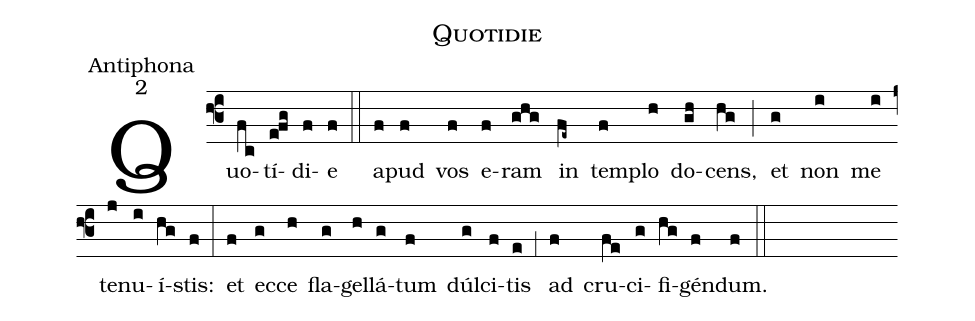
name:Quotidie;
office-part:Antiphona;
mode:2;
%%
(f3) Quo(fc)tí(e!fg)di(f)e(f) (::) a(f)pud(f) vos(f) e(f)ram(ghg) in(fe~) tem(f)plo(h) do(gh)cens,(hg) (;) et(g) non(i) me(i) te(j)nu(i)í(hg)stis:(f) (:) et(f) ec(g)ce(h) fla(g)gel(h)lá(g)tum(f) dúl(g)ci(f)tis(e) (;1) ad(f) cru(fe)ci(g)fi(hg)gén(f)dum.(f) (::)
